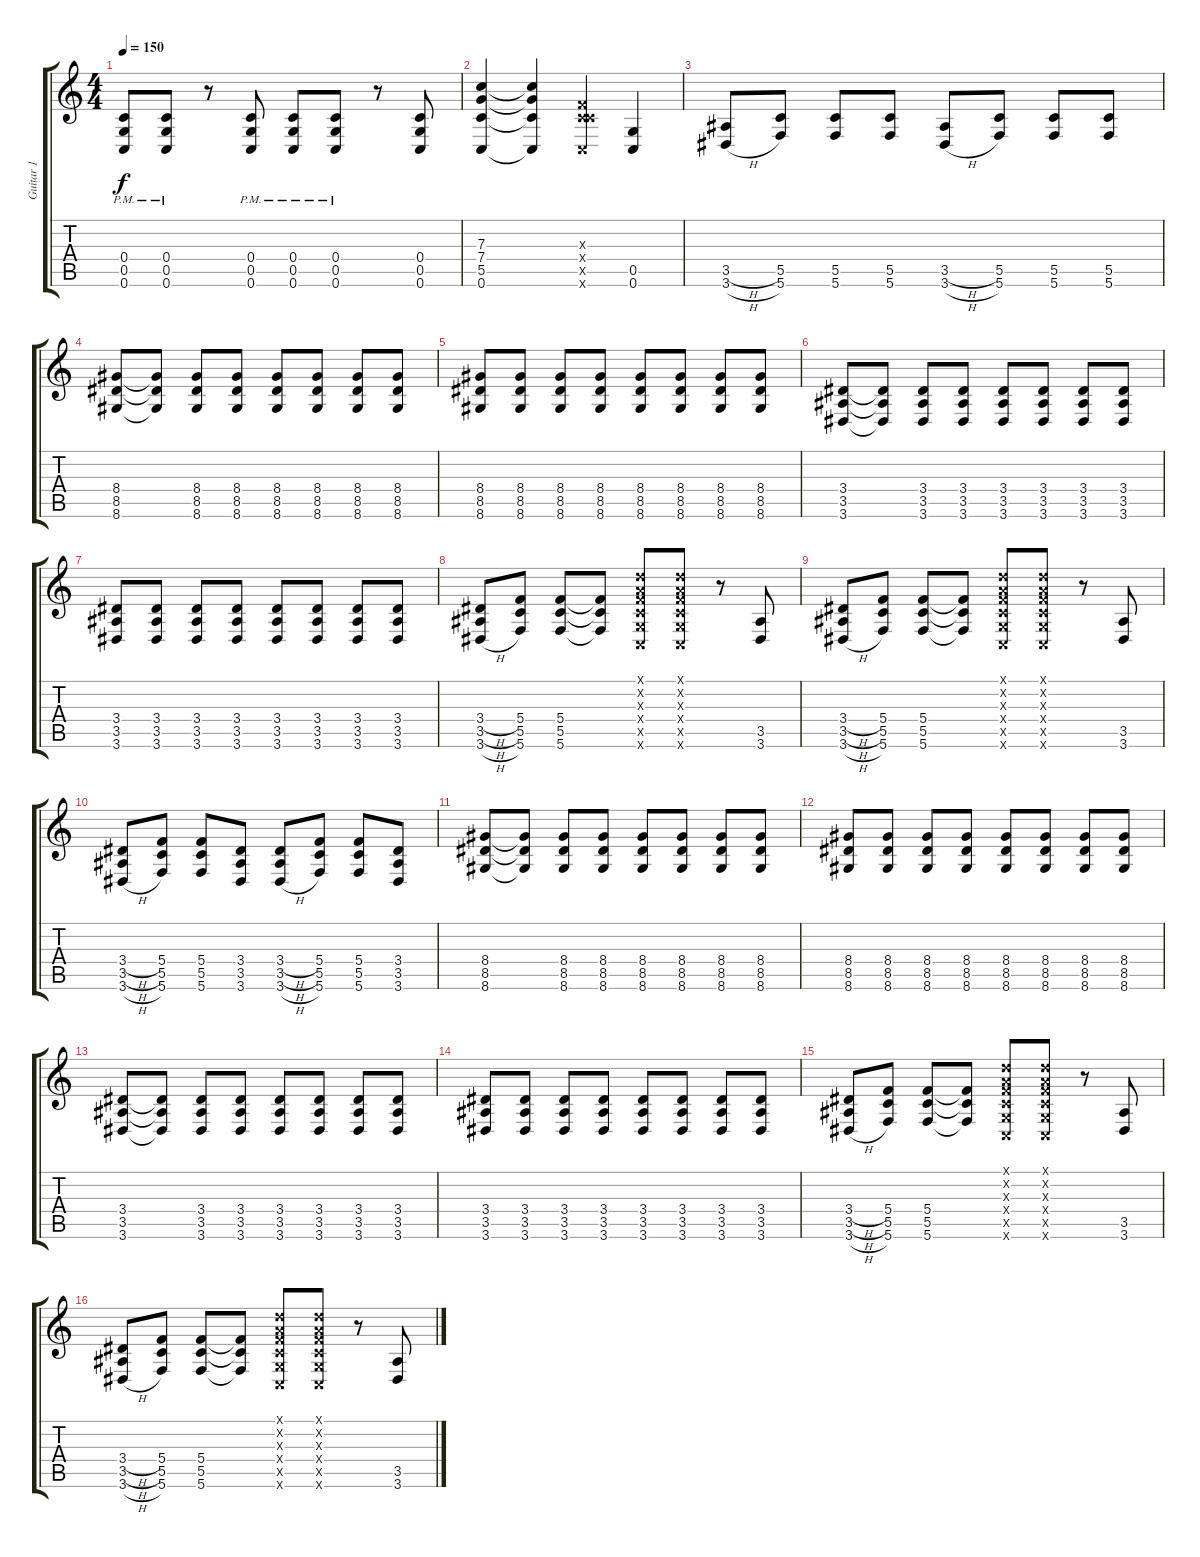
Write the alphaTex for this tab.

\track ("Guitar 1" "Guitar 1") {instrument distortionguitar}
\staff {score tabs}
\tuning (D4 A3 F3 C3 G2 C2) {hide}
\ts (4 4)
\tempo 150
\clef g2
\ks c
(0.4{pm} 0.5{pm} 0.6{pm}).8{dy f} (0.4{pm} 0.5{pm} 0.6{pm}).8 r.8 (0.4{pm} 0.5{pm} 0.6{pm}).8 (0.4{pm} 0.5{pm} 0.6{pm}).8 (0.4{pm} 0.5{pm} 0.6{pm}).8 r.8 (0.4 0.5 0.6).8 |
(7.3 7.4 5.5 0.6).4 (7.3{t} 7.4{t} 5.5{t} 0.6{t}).4 (0.3{x} 0.4{x} 5.5{x} 0.6{x}).4 (0.5 0.6).4 |
(3.5{h} 3.6{h}).8 (5.5 5.6).8 (5.5 5.6).8 (5.5 5.6).8 (3.5{h} 3.6{h}).8 (5.5 5.6).8 (5.5 5.6).8 (5.5 5.6).8 |
(8.4 8.5 8.6).8 (8.4{t} 8.5{t} 8.6{t}).8 (8.4 8.5 8.6).8 (8.4 8.5 8.6).8 (8.4 8.5 8.6).8 (8.4 8.5 8.6).8 (8.4 8.5 8.6).8 (8.4 8.5 8.6).8 |
(8.4 8.5 8.6).8 (8.4 8.5 8.6).8 (8.4 8.5 8.6).8 (8.4 8.5 8.6).8 (8.4 8.5 8.6).8 (8.4 8.5 8.6).8 (8.4 8.5 8.6).8 (8.4 8.5 8.6).8 |
(3.4 3.5 3.6).8 (3.4{t} 3.5{t} 3.6{t}).8 (3.4 3.5 3.6).8 (3.4 3.5 3.6).8 (3.4 3.5 3.6).8 (3.4 3.5 3.6).8 (3.4 3.5 3.6).8 (3.4 3.5 3.6).8 |
(3.4 3.5 3.6).8 (3.4 3.5 3.6).8 (3.4 3.5 3.6).8 (3.4 3.5 3.6).8 (3.4 3.5 3.6).8 (3.4 3.5 3.6).8 (3.4 3.5 3.6).8 (3.4 3.5 3.6).8 |
(3.4{h} 3.5{h} 3.6{h}).8 (5.4 5.5 5.6).8 (5.4 5.5 5.6).8 (5.4{t} 5.5{t} 5.6{t}).8 (0.1{x} 0.2{x} 0.3{x} 0.4{x} 0.5{x} 0.6{x}).8 (0.1{x} 0.2{x} 0.3{x} 0.4{x} 0.5{x} 0.6{x}).8 r.8 (3.5 3.6).8 |
(3.4{h} 3.5{h} 3.6{h}).8 (5.4 5.5 5.6).8 (5.4 5.5 5.6).8 (5.4{t} 5.5{t} 5.6{t}).8 (0.1{x} 0.2{x} 0.3{x} 0.4{x} 0.5{x} 0.6{x}).8 (0.1{x} 0.2{x} 0.3{x} 0.4{x} 0.5{x} 0.6{x}).8 r.8 (3.5 3.6).8 |
(3.4{h} 3.5{h} 3.6{h}).8 (5.4 5.5 5.6).8 (5.4 5.5 5.6).8 (3.4 3.5 3.6).8 (3.4{h} 3.5{h} 3.6{h}).8 (5.4 5.5 5.6).8 (5.4 5.5 5.6).8 (3.4 3.5 3.6).8 |
(8.4 8.5 8.6).8 (8.4{t} 8.5{t} 8.6{t}).8 (8.4 8.5 8.6).8 (8.4 8.5 8.6).8 (8.4 8.5 8.6).8 (8.4 8.5 8.6).8 (8.4 8.5 8.6).8 (8.4 8.5 8.6).8 |
(8.4 8.5 8.6).8 (8.4 8.5 8.6).8 (8.4 8.5 8.6).8 (8.4 8.5 8.6).8 (8.4 8.5 8.6).8 (8.4 8.5 8.6).8 (8.4 8.5 8.6).8 (8.4 8.5 8.6).8 |
(3.4 3.5 3.6).8 (3.4{t} 3.5{t} 3.6{t}).8 (3.4 3.5 3.6).8 (3.4 3.5 3.6).8 (3.4 3.5 3.6).8 (3.4 3.5 3.6).8 (3.4 3.5 3.6).8 (3.4 3.5 3.6).8 |
(3.4 3.5 3.6).8 (3.4 3.5 3.6).8 (3.4 3.5 3.6).8 (3.4 3.5 3.6).8 (3.4 3.5 3.6).8 (3.4 3.5 3.6).8 (3.4 3.5 3.6).8 (3.4 3.5 3.6).8 |
(3.4{h} 3.5{h} 3.6{h}).8 (5.4 5.5 5.6).8 (5.4 5.5 5.6).8 (5.4{t} 5.5{t} 5.6{t}).8 (0.1{x} 0.2{x} 0.3{x} 0.4{x} 0.5{x} 0.6{x}).8 (0.1{x} 0.2{x} 0.3{x} 0.4{x} 0.5{x} 0.6{x}).8 r.8 (3.5 3.6).8 |
(3.4{h} 3.5{h} 3.6{h}).8 (5.4 5.5 5.6).8 (5.4 5.5 5.6).8 (5.4{t} 5.5{t} 5.6{t}).8 (0.1{x} 0.2{x} 0.3{x} 0.4{x} 0.5{x} 0.6{x}).8 (0.1{x} 0.2{x} 0.3{x} 0.4{x} 0.5{x} 0.6{x}).8 r.8 (3.5 3.6).8
